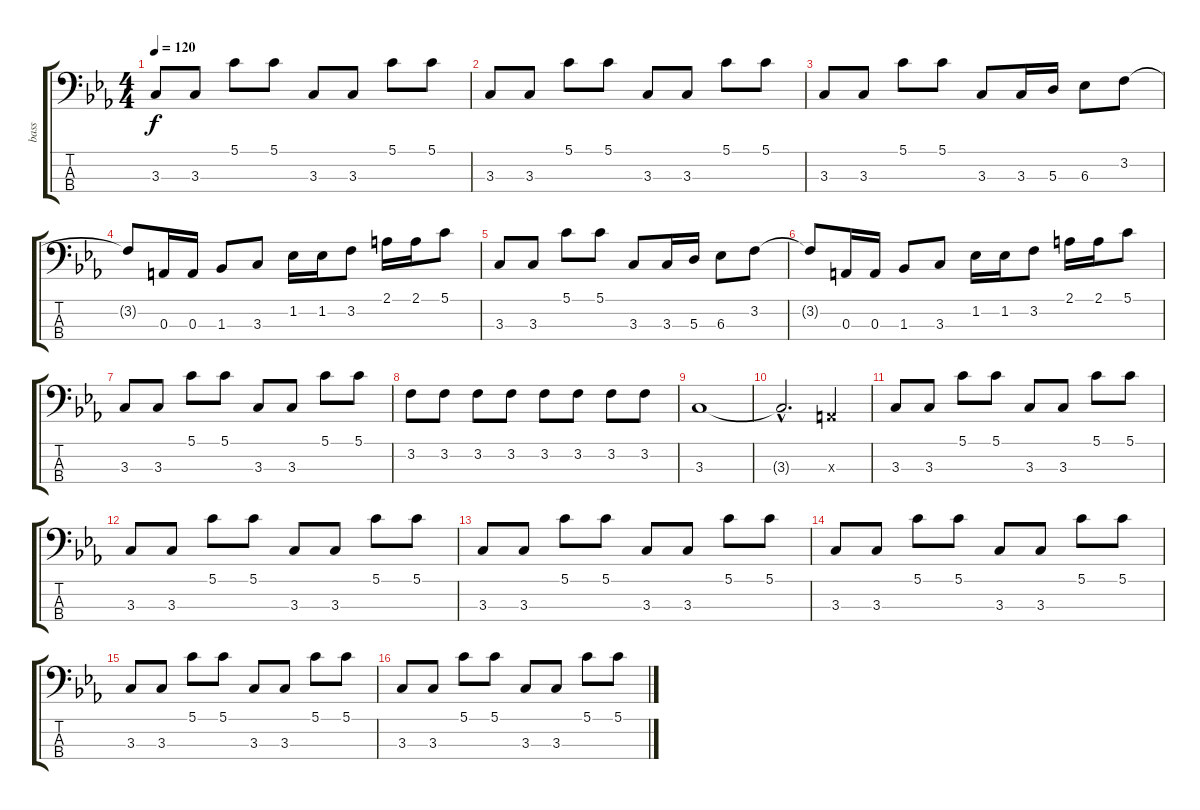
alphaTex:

\track ("bass" "bass") {instrument electricbassfinger}
\staff {score tabs}
\tuning (G2 D2 A1 E1) {hide}
\ts (4 4)
\tempo 120
\clef f4
\ks eb
3.3.8{dy f} 3.3.8 5.1.8 5.1.8 3.3.8 3.3.8 5.1.8 5.1.8 |
3.3.8 3.3.8 5.1.8 5.1.8 3.3.8 3.3.8 5.1.8 5.1.8 |
3.3.8 3.3.8 5.1.8 5.1.8 3.3.8 3.3.16 5.3.16 6.3.8 3.2.8 |
3.2{t}.8 0.3.16 0.3.16 1.3.8 3.3.8 1.2.16 1.2.16 3.2.8 2.1.16 2.1.16 5.1.8 |
3.3.8 3.3.8 5.1.8 5.1.8 3.3.8 3.3.16 5.3.16 6.3.8 3.2.8 |
3.2{t}.8 0.3.16 0.3.16 1.3.8 3.3.8 1.2.16 1.2.16 3.2.8 2.1.16 2.1.16 5.1.8 |
3.3.8 3.3.8 5.1.8 5.1.8 3.3.8 3.3.8 5.1.8 5.1.8 |
3.2.8 3.2.8 3.2.8 3.2.8 3.2.8 3.2.8 3.2.8 3.2.8 |
3.3.1 |
3.3{hac t}.2{d} 0.3{x}.4 |
3.3.8 3.3.8 5.1.8 5.1.8 3.3.8 3.3.8 5.1.8 5.1.8 |
3.3.8 3.3.8 5.1.8 5.1.8 3.3.8 3.3.8 5.1.8 5.1.8 |
3.3.8 3.3.8 5.1.8 5.1.8 3.3.8 3.3.8 5.1.8 5.1.8 |
3.3.8 3.3.8 5.1.8 5.1.8 3.3.8 3.3.8 5.1.8 5.1.8 |
3.3.8 3.3.8 5.1.8 5.1.8 3.3.8 3.3.8 5.1.8 5.1.8 |
3.3.8 3.3.8 5.1.8 5.1.8 3.3.8 3.3.8 5.1.8 5.1.8
